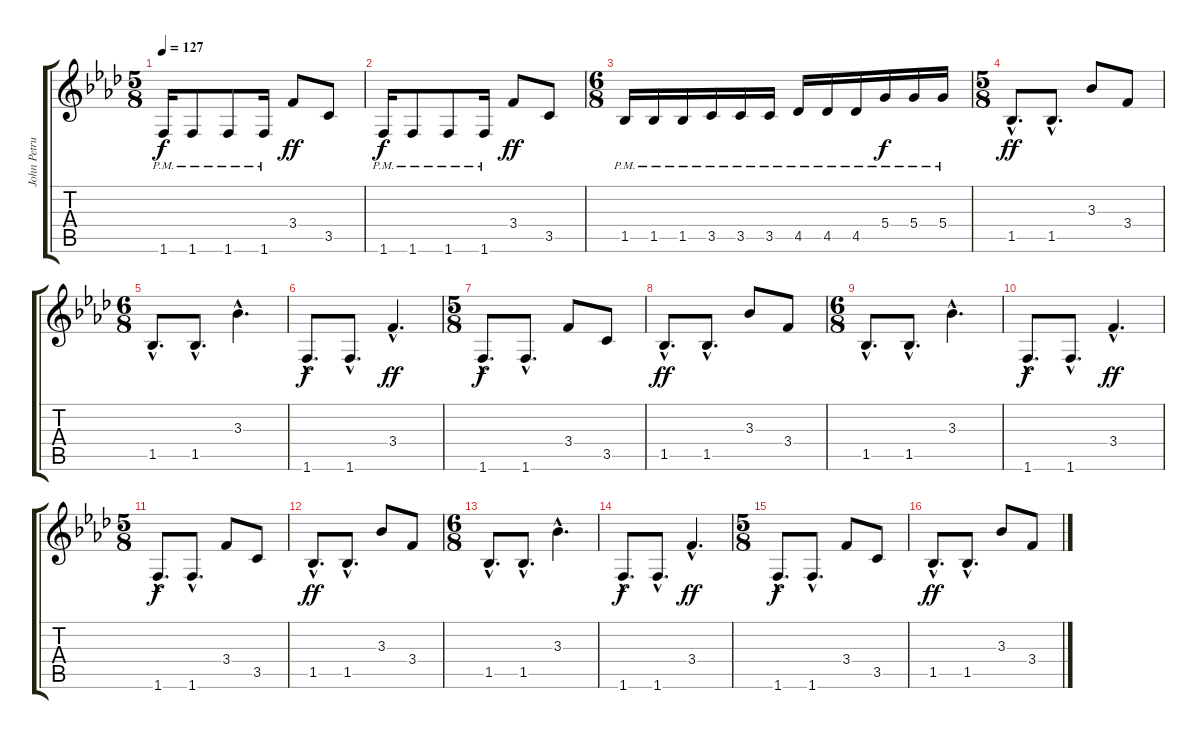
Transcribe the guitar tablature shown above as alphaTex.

\track ("John Petrucci - Guitar 1 w/dist." "John Petru") {instrument distortionguitar}
\staff {score tabs}
\tuning (E4 B3 G3 D3 A2 E2) {hide}
\ts (5 8)
\tempo 127
\clef g2
\ks ab
1.6{pm}.16{dy f} 1.6{pm}.8 1.6{pm}.8 1.6{pm}.16 3.4.8{dy ff} 3.5.8 |
1.6{pm}.16{dy f} 1.6{pm}.8 1.6{pm}.8 1.6{pm}.16 3.4.8{dy ff} 3.5.8 |
\ts (6 8)
1.5{pm}.16 1.5{pm}.16 1.5{pm}.16 3.5{pm}.16 3.5{pm}.16 3.5{pm}.16 4.5{pm}.16 4.5{pm}.16 4.5{pm}.16 5.4{pm}.16{dy f} 5.4{pm}.16 5.4{pm}.16 |
\ts (5 8)
1.5{hac}.8{d dy ff} 1.5{hac}.8{d} 3.3.8 3.4.8 |
\ts (6 8)
1.5{hac}.8{d} 1.5{hac}.8{d} 3.3{hac}.4{d} |
1.6{hac}.8{d dy f} 1.6{hac}.8{d} 3.4{hac}.4{d dy ff} |
\ts (5 8)
1.6{hac}.8{d dy f} 1.6{hac}.8{d} 3.4.8 3.5.8 |
1.5{hac}.8{d dy ff} 1.5{hac}.8{d} 3.3.8 3.4.8 |
\ts (6 8)
1.5{hac}.8{d} 1.5{hac}.8{d} 3.3{hac}.4{d} |
1.6{hac}.8{d dy f} 1.6{hac}.8{d} 3.4{hac}.4{d dy ff} |
\ts (5 8)
1.6{hac}.8{d dy f} 1.6{hac}.8{d} 3.4.8 3.5.8 |
1.5{hac}.8{d dy ff} 1.5{hac}.8{d} 3.3.8 3.4.8 |
\ts (6 8)
1.5{hac}.8{d} 1.5{hac}.8{d} 3.3{hac}.4{d} |
1.6{hac}.8{d dy f} 1.6{hac}.8{d} 3.4{hac}.4{d dy ff} |
\ts (5 8)
1.6{hac}.8{d dy f} 1.6{hac}.8{d} 3.4.8 3.5.8 |
1.5{hac}.8{d dy ff} 1.5{hac}.8{d} 3.3.8 3.4.8
